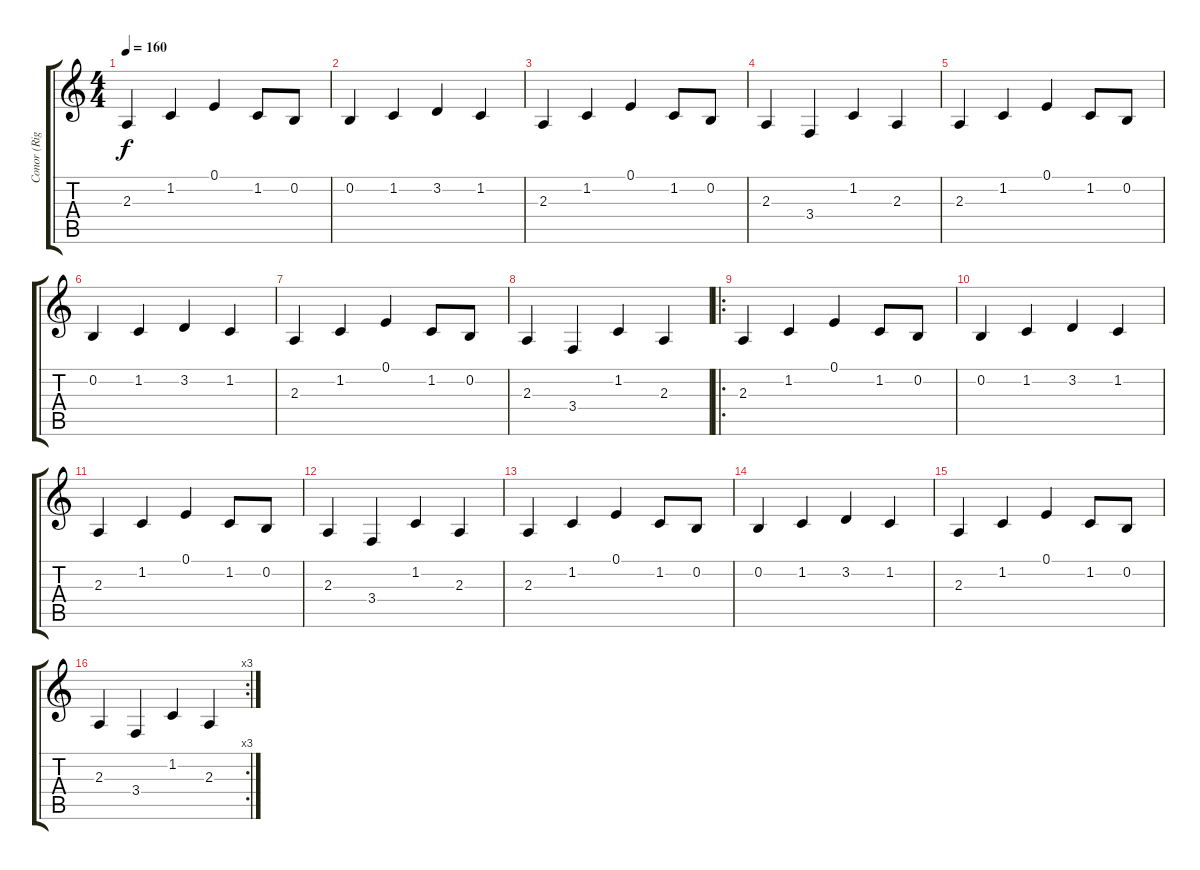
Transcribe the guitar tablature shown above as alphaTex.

\track ("Conor (Right Hand)" "Conor (Rig") {instrument electricpiano1}
\staff {score tabs}
\tuning (E4 B3 G3 D3 A2 E2) {hide}
\ts (4 4)
\tempo 160
\clef g2
\ks c
2.3.4{dy f volume 0} 1.2.4 0.1.4 1.2.8 0.2.8 |
0.2.4 1.2.4 3.2.4 1.2.4 |
2.3.4 1.2.4 0.1.4 1.2.8 0.2.8 |
2.3.4 3.4.4 1.2.4 2.3.4 |
2.3.4 1.2.4 0.1.4 1.2.8 0.2.8 |
0.2.4 1.2.4 3.2.4 1.2.4 |
2.3.4 1.2.4 0.1.4 1.2.8 0.2.8 |
2.3.4 3.4.4 1.2.4 2.3.4 |
\ro
2.3.4{volume 12} 1.2.4 0.1.4 1.2.8 0.2.8 |
0.2.4 1.2.4 3.2.4 1.2.4 |
2.3.4 1.2.4 0.1.4 1.2.8 0.2.8 |
2.3.4 3.4.4 1.2.4 2.3.4 |
2.3.4 1.2.4 0.1.4 1.2.8 0.2.8 |
0.2.4 1.2.4 3.2.4 1.2.4 |
2.3.4 1.2.4 0.1.4 1.2.8 0.2.8 |
\rc 3
2.3.4 3.4.4 1.2.4 2.3.4
